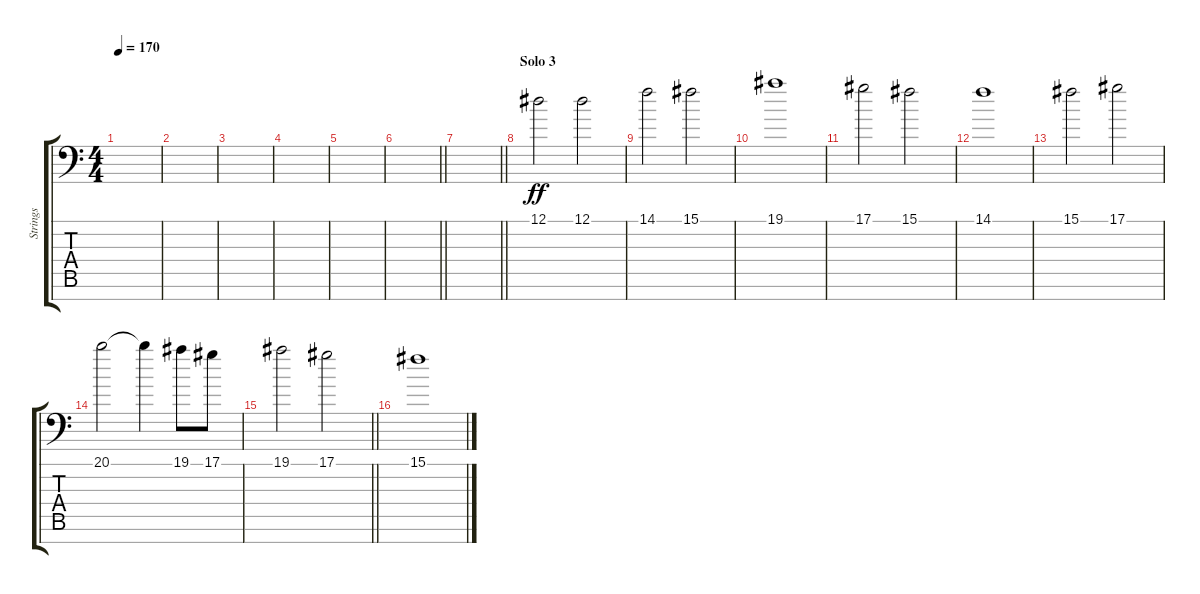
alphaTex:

\track ("Strings" "Strings") {instrument stringensemble1}
\staff {score tabs}
\tuning (Eb4 Bb3 Gb3 Db3 Ab2 Eb2 Bb1) {hide}
\ts (4 4)
\tempo 170
\clef f4
\ks c
|
|
|
|
|
\barLineRight lightlight
|
\barLineRight lightlight
|
\section ("" "Solo 3")
12.1.2{dy ff} 12.1.2 |
14.1.2 15.1.2 |
19.1.1 |
17.1.2 15.1.2 |
14.1.1 |
15.1.2 17.1.2 |
20.1.2 20.1{t}.4 19.1.8 17.1.8 |
\barLineRight lightlight
19.1.2 17.1.2 |
15.1.1
